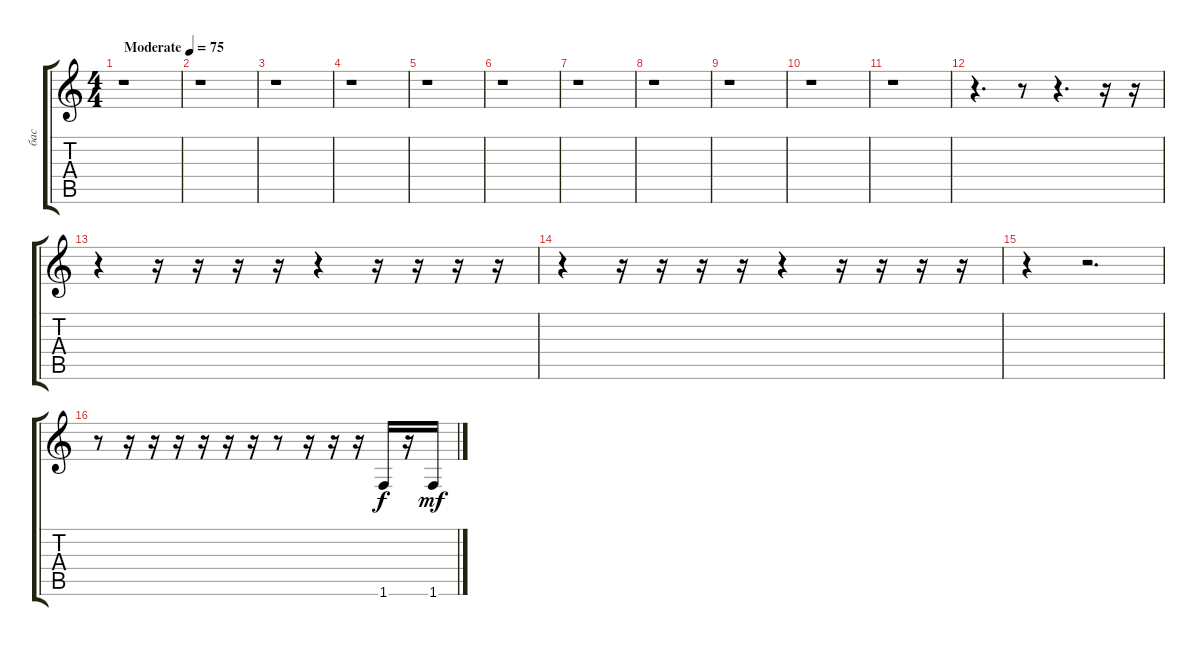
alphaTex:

\track ("бас" "бас") {instrument electricbassfinger}
\staff {score tabs}
\tuning (E4 B3 G3 D3 A2 E2) {hide}
\ts (4 4)
\tempo (75 "Moderate")
\clef g2
\ks c
r.1{dy f instrument electricbassfinger} |
r.1 |
r.1 |
r.1 |
r.1 |
r.1 |
r.1 |
r.1 |
r.1 |
r.1 |
r.1 |
r.4{d} r.8 r.4{d} r.16 r.16 |
r.4 r.16 r.16 r.16 r.16 r.4 r.16 r.16 r.16 r.16 |
r.4 r.16 r.16 r.16 r.16 r.4 r.16 r.16 r.16 r.16 |
r.4 r.2{d} |
r.8 r.16 r.16 r.16 r.16 r.16 r.16 r.8 r.16 r.16 r.16 1.6.16 r.16 1.6.16{dy mf}
